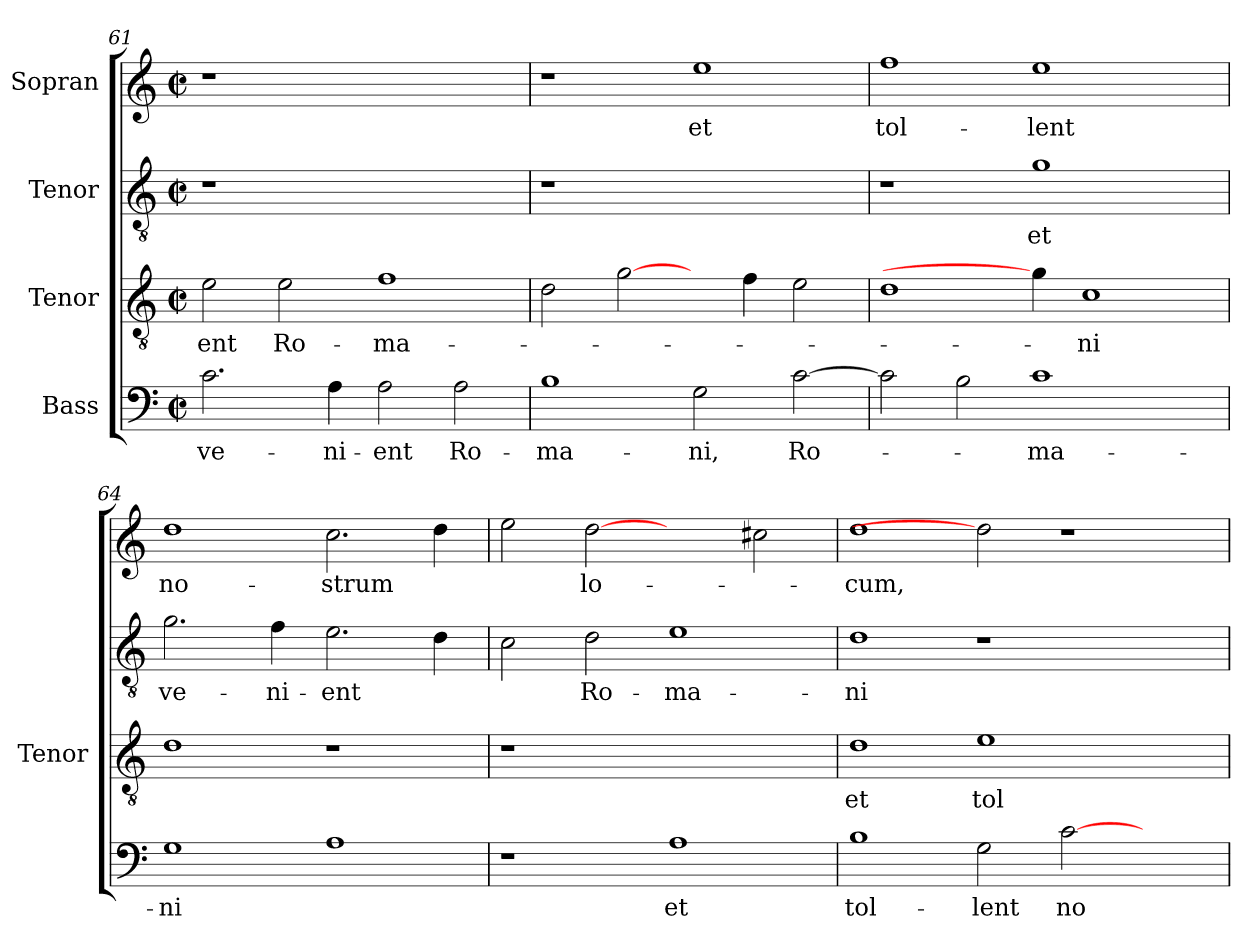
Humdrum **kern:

**kern	**text	**kern	**text	**kern	**text	**kern	**text
*part4	*part4	*part3	*part3	*part2	*part2	*part1	*part1
*staff4	*staff4	*staff3	*staff3	*staff2	*staff2	*staff1	*staff1
*I"Bass	*	*I"Tenor	*	*I"Tenor	*	*I"Sopran	*
*	*	*I'Tenor	*	*	*	*	*
!!LO:LB:g=z
*clefF4	*	*clefGv2	*	*clefGv2	*	*clefG2	*
*	*	*ITrd7c12	*	*ITrd7c12	*	*	*
*k[]	*	*k[]	*	*k[]	*	*k[]	*
*M2/2	*	*M2/2	*	*M2/2	*	*M2/2	*
*met(c|)	*	*met(c|)	*	*met(c|)	*	*met(c|)	*
=61	=61	=61	=61	=61	=61	=61	=61
!	!LO:LY:b:color=#000000	!	!	!	!	!	!
!	!	!	!LO:LY:b:color=#000000	!LO:N:vis=1	!	!LO:N:vis=1	!
2.ci\	ve-	2Ei\	-ent	1r	.	1r	.
!	!	!	!LO:LY:b:color=#000000	!	!	!	!
.	.	2Ei\	Ro-	.	.	.	.
!	!LO:LY:b:color=#000000	!	!	!	!	!	!
4Ai\	-ni-	.	.	.	.	.	.
!	!LO:LY:b:color=#000000	!	!	!	!	!	!
!	!	!	!LO:LY:b:color=#000000	!	!	!	!
2Ai\	-ent	1Fi	-ma-	1ryy	.	1ryy	.
!	!LO:LY:b:color=#000000	!	!	!	!	!	!
2Ai\	Ro-	.	.	.	.	.	.
=62	=62	=62	=62	=62	=62	=62	=62
!	!LO:LY:b:color=#000000	!	!	!LO:N:vis=1	!	!	!
1Bi	-ma-	2Di\	.	1r	.	1r	.
.	.	[2Gi\	.	.	.	.	.
!	!LO:LY:b:color=#000000	!	!	!	!	!	!
!	!	!	!	!	!	!	!LO:LY:b:color=#000000
2Gi\	-ni,	4ryy	.	1ryy	.	1eei	et
.	.	4Fi\	.	.	.	.	.
!	!LO:LY:b:color=#000000	!	!	!	!	!	!
[>2ci\	Ro-	2Ei\	.	.	.	.	.
=63	=63	=63	=63	=63	=63	=63	=63
!	!	!	!	!	!	!	!LO:LY:b:color=#000000
2ci\]	.	1Di	.	1r	.	1ffi	tol-
2Bi\	.	.	.	.	.	.	.
!	!LO:LY:b:color=#000000	!	!	!	!	!	!
!	!	!	!	!	!LO:LY:b:color=#000000	!	!
!	!	!	!	!	!	!	!LO:LY:b:color=#000000
1ci	-ma-	4Gi\]	.	1Gi	et	1eei	-lent
!	!	!	!LO:LY:b:color=#000000	!	!	!	!
.	.	1Ci	-ni	.	.	.	.
4ryy	.	.	.	4ryy	.	4ryy	.
=64	=64	=64	=64	=64	=64	=64	=64
!	!LO:LY:b:color=#000000	!	!	!	!	!	!
!	!	!	!	!	!LO:LY:b:color=#000000	!	!
!	!	!	!	!	!	!	!LO:LY:b:color=#000000
1Gi	-ni	1Di	.	2.Gi\	ve-	1ddi	no-
!	!	!	!	!	!LO:LY:b:color=#000000	!	!
.	.	.	.	4Fi\	-ni-	.	.
!	!	!	!	!	!LO:LY:b:color=#000000	!	!
!	!	!	!	!	!	!	!LO:LY:b:color=#000000
1Ai	.	1r	.	2.Ei\	-ent	2.cci\	-strum
.	.	.	.	4Di\	.	4ddi\	.
=65	=65	=65	=65	=65	=65	=65	=65
!	!	!LO:N:vis=1	!	!	!	!	!
1r	.	1r	.	2Ci\	.	2eei\	.
!	!	!	!	!	!LO:LY:b:color=#000000	!	!
!	!	!	!	!	!	!	!LO:LY:b:color=#000000
.	.	.	.	2Di\	Ro-	[2ddi	lo-
!	!LO:LY:b:color=#000000	!	!	!	!	!	!
!	!	!	!	!	!LO:LY:b:color=#000000	!	!
1Ai	et	1ryy	.	1Ei	-ma-	2ryy	.
.	.	.	.	.	.	2cc#Xi\	.
=66	=66	=66	=66	=66	=66	=66	=66
!	!LO:LY:b:color=#000000	!	!	!	!	!	!
!	!	!	!LO:LY:b:color=#000000	!	!	!	!
!	!	!	!	!	!LO:LY:b:color=#000000	!	!
!	!	!	!	!	!	!	!LO:LY:b:color=#000000
1Bi	tol-	1Di	et	1Di	-ni	1ddi	-cum,
!	!LO:LY:b:color=#000000	!	!	!	!	!	!
!	!	!	!LO:LY:b:color=#000000	!	!	!	!
2Gi\	-lent	1Ei	tol-	1r	.	2ddi]	.
!	!LO:LY:b:color=#000000	!	!	!	!	!	!
[>2ci\	no-	.	.	.	.	1r	.
2ryy	.	2ryy	.	2ryy	.	.	.
=	=	=	=	=	=	=	=
*-	*-	*-	*-	*-	*-	*-	*-
